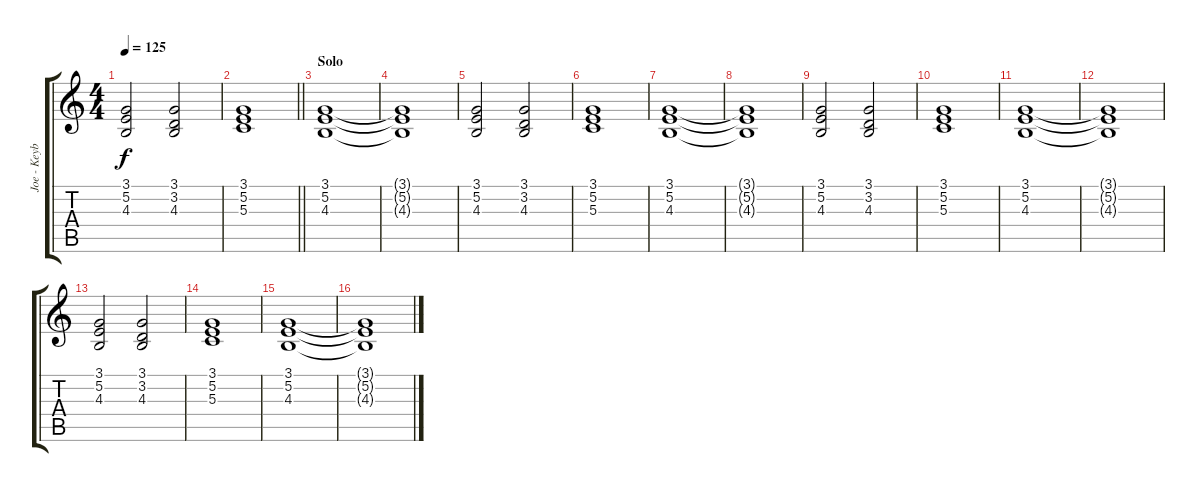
\track ("Joe - Keyboards" "Joe - Keyb") {instrument lead1square}
\staff {score tabs}
\tuning (E4 B3 G3 D3 A2 E2) {hide}
\ts (4 4)
\tempo 125
\clef g2
\ks c
(3.1 5.2 4.3).2{dy f} (3.1 3.2 4.3).2 |
\barLineRight lightlight
(3.1 5.2 5.3).1 |
\section ("" "Solo")
(3.1 5.2 4.3).1 |
(3.1{t} 5.2{t} 4.3{t}).1 |
(3.1 5.2 4.3).2 (3.1 3.2 4.3).2 |
(3.1 5.2 5.3).1 |
(3.1 5.2 4.3).1 |
(3.1{t} 5.2{t} 4.3{t}).1 |
(3.1 5.2 4.3).2 (3.1 3.2 4.3).2 |
(3.1 5.2 5.3).1 |
(3.1 5.2 4.3).1 |
(3.1{t} 5.2{t} 4.3{t}).1 |
(3.1 5.2 4.3).2 (3.1 3.2 4.3).2 |
(3.1 5.2 5.3).1 |
(3.1 5.2 4.3).1 |
(3.1{t} 5.2{t} 4.3{t}).1
